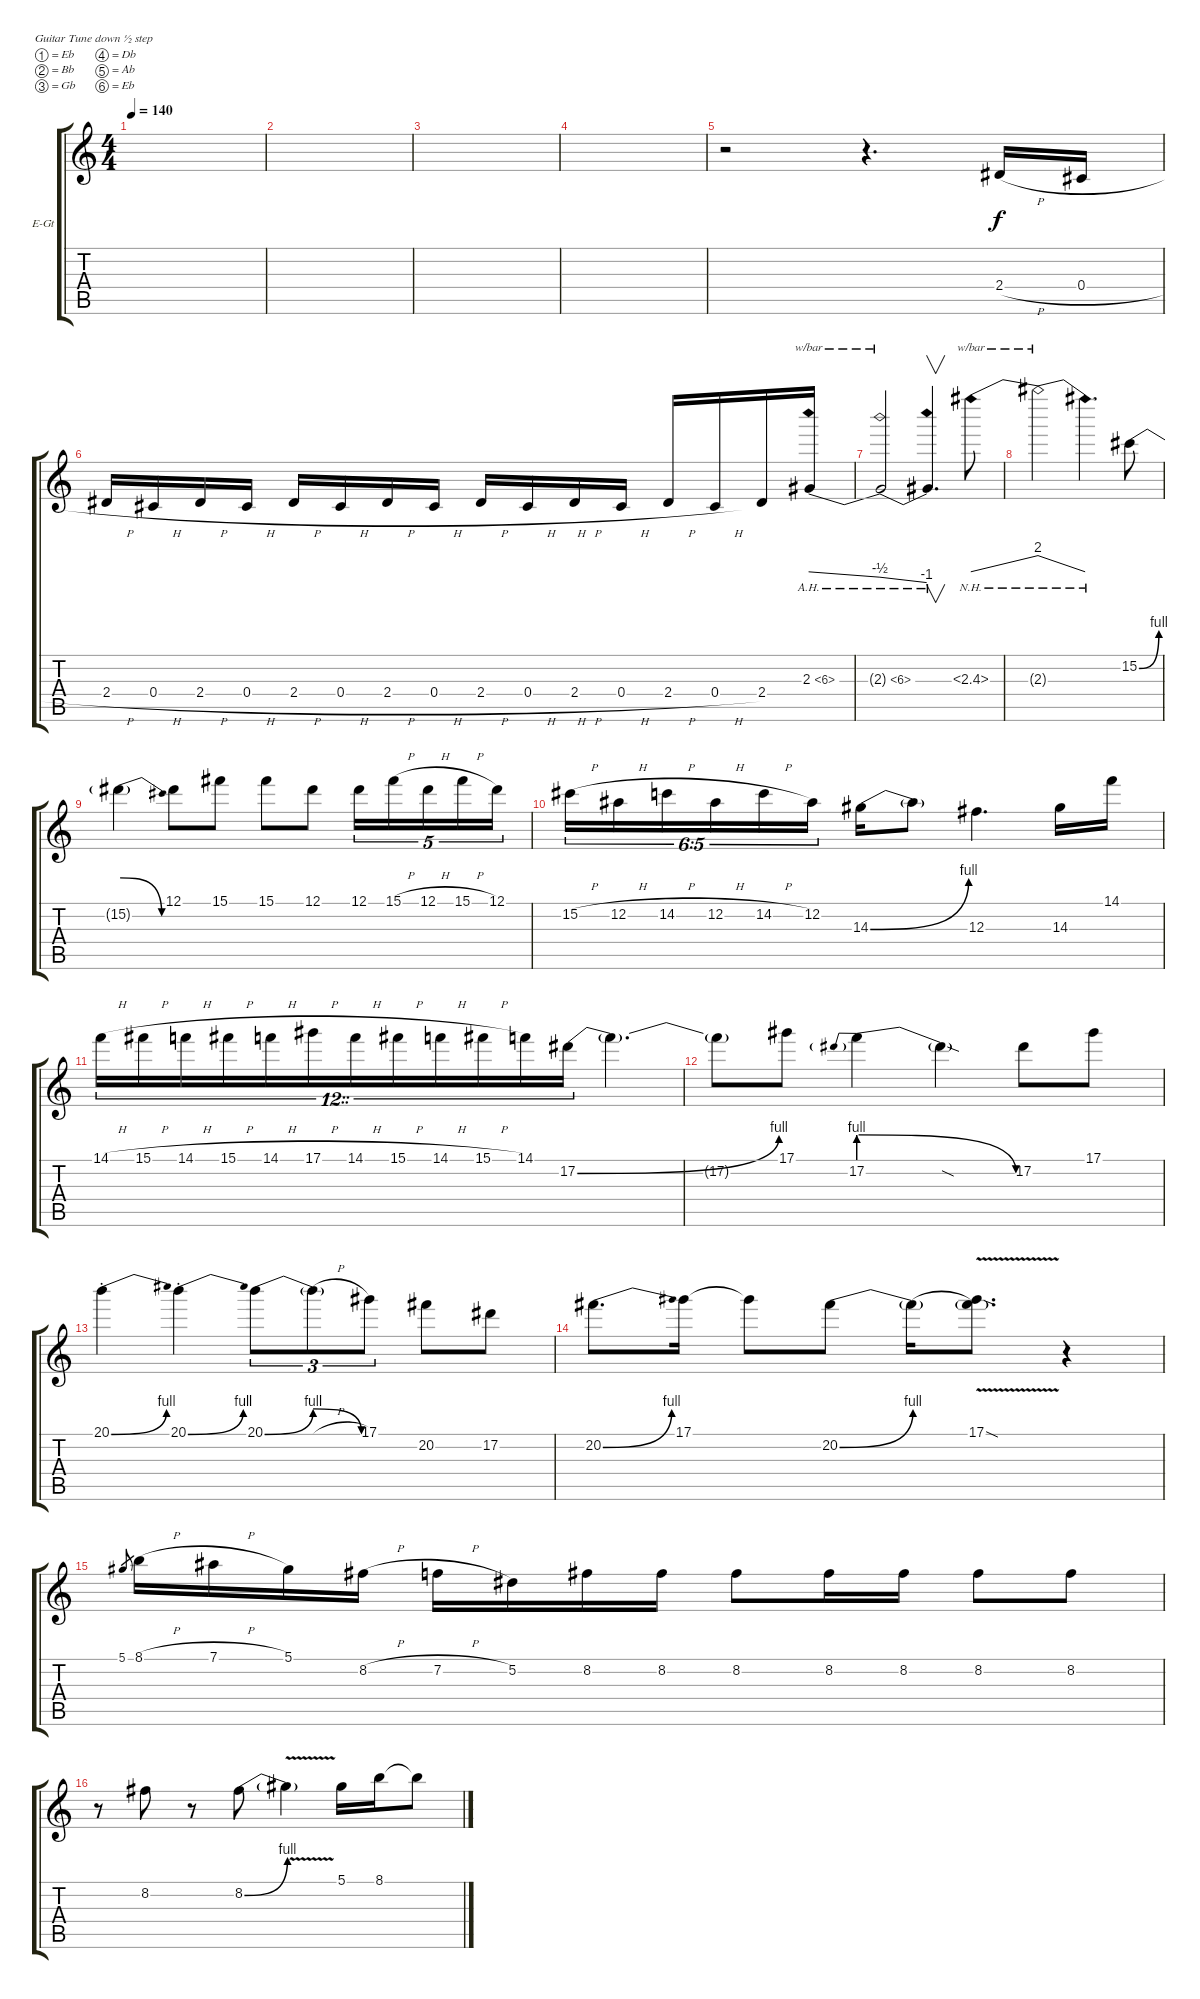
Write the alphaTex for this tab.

\defaultSystemsLayout 4
\bracketExtendMode groupsimilarinstruments
\firstSystemTrackNameOrientation horizontal
\otherSystemsTrackNameOrientation horizontal
\track ("Tracii" "E-Gt") {instrument distortionguitar}
\staff {score tabs}
\tuning (Eb4 Bb3 Gb3 Db3 Ab2 Eb2)
\ts (4 4)
\tempo 140
\clef g2
\ks c
|
|
|
|
r.2 r.4{d} 2.4{h}.16 0.4{h}.16 |
2.4{h}.16 0.4{h}.16 2.4{h}.16 0.4{h}.16 2.4{h}.16 0.4{h}.16 2.4{h}.16 0.4{h}.16 2.4{h}.16 0.4{h}.16 2.4{h}.16 0.4{h}.16 2.4{h}.16 0.4{h}.16 2.4.16 2.3{ah 4}.16{tbe (dive default 0 0 42.6 -2)} |
2.3{ah 4 t}.2{tbe (dive default 0 -2 43.8 -4)} 2.3{ah 4 t}.4{v d} 2.3{nh}.8{tbe (dive default 0 0 43.199999999999996 8)} |
2.3{nh t}.2{tbe (dive default 0 8 45 0)} 2.3{nh t}.4{d} 15.2{be (bend 0 0 15 4)}.8 |
15.2{be (release 0 4 15 0) t}.4 12.1.8 15.1.8 15.1.8 12.1.8 12.1.16{tu (5 4)} 15.1{h}.16{tu (5 4)} 12.1{h}.16{tu (5 4)} 15.1{h}.16{tu (5 4)} 12.1.16{tu (5 4)} |
15.2{h}.16{tu (6 5)} 12.2{h}.16{tu (6 5)} 14.2{h}.16{tu (6 5)} 12.2{h}.16{tu (6 5)} 14.2{h}.16{tu (6 5)} 12.2.16{tu (6 5)} 14.3{be (bend 0 0 15 4)}.16 14.3{t}.8 12.3.4{d} 14.3.16 14.1.16 |
14.1{h}.16{tu (12 10)} 15.1{h}.16{tu (12 10)} 14.1{h}.16{tu (12 10)} 15.1{h}.16{tu (12 10)} 14.1{h}.16{tu (12 10)} 17.1{h}.16{tu (12 10)} 14.1{h}.16{tu (12 10)} 15.1{h}.16{tu (12 10)} 14.1{h}.16{tu (12 10)} 15.1{h}.16{tu (12 10)} 14.1.16{tu (12 10)} 17.2{be (bend 0 0 15 4)}.16{tu (12 10)} 17.2{t}.4{d} |
17.2{t}.8 17.1.8 17.2{be (prebendrelease 0 4 15 0)}.4 17.2{sod t}.4 17.2.8 17.1.8 |
20.1{be (bend 0 0 15 4) st}.4 20.1{be (bend 0 0 15 4) st}.4 20.1{be (bendrelease 0 0 10.2 4 20.4 4 30 0)}.8{tu (3 2)} 20.1{h t}.8{tu (3 2)} 17.1.8{tu (3 2)} 20.2.8 17.2.8 |
20.2{be (bend 0 0 15 4)}.8{d} 17.1.16 17.1{t}.8 20.2{be (bend 0 0 15 4)}.8 20.2{be (hold 0 0 60 0) t}.16 (17.1{v sod} 20.2{t}).8{d} r.4 |
5.1.8{gr} 8.1{h}.16 7.1{h}.16 5.1.16 8.2{h}.16 7.2{h}.16 5.2.16 8.2.16 8.2.16 8.2.8 8.2.16 8.2.16 8.2.8 8.2.8 |
r.8 8.2.8 r.8 8.2{be (bend 0 0 15 4)}.8 8.2{v t}.4 5.1.16 8.1.16 8.1{t}.8
